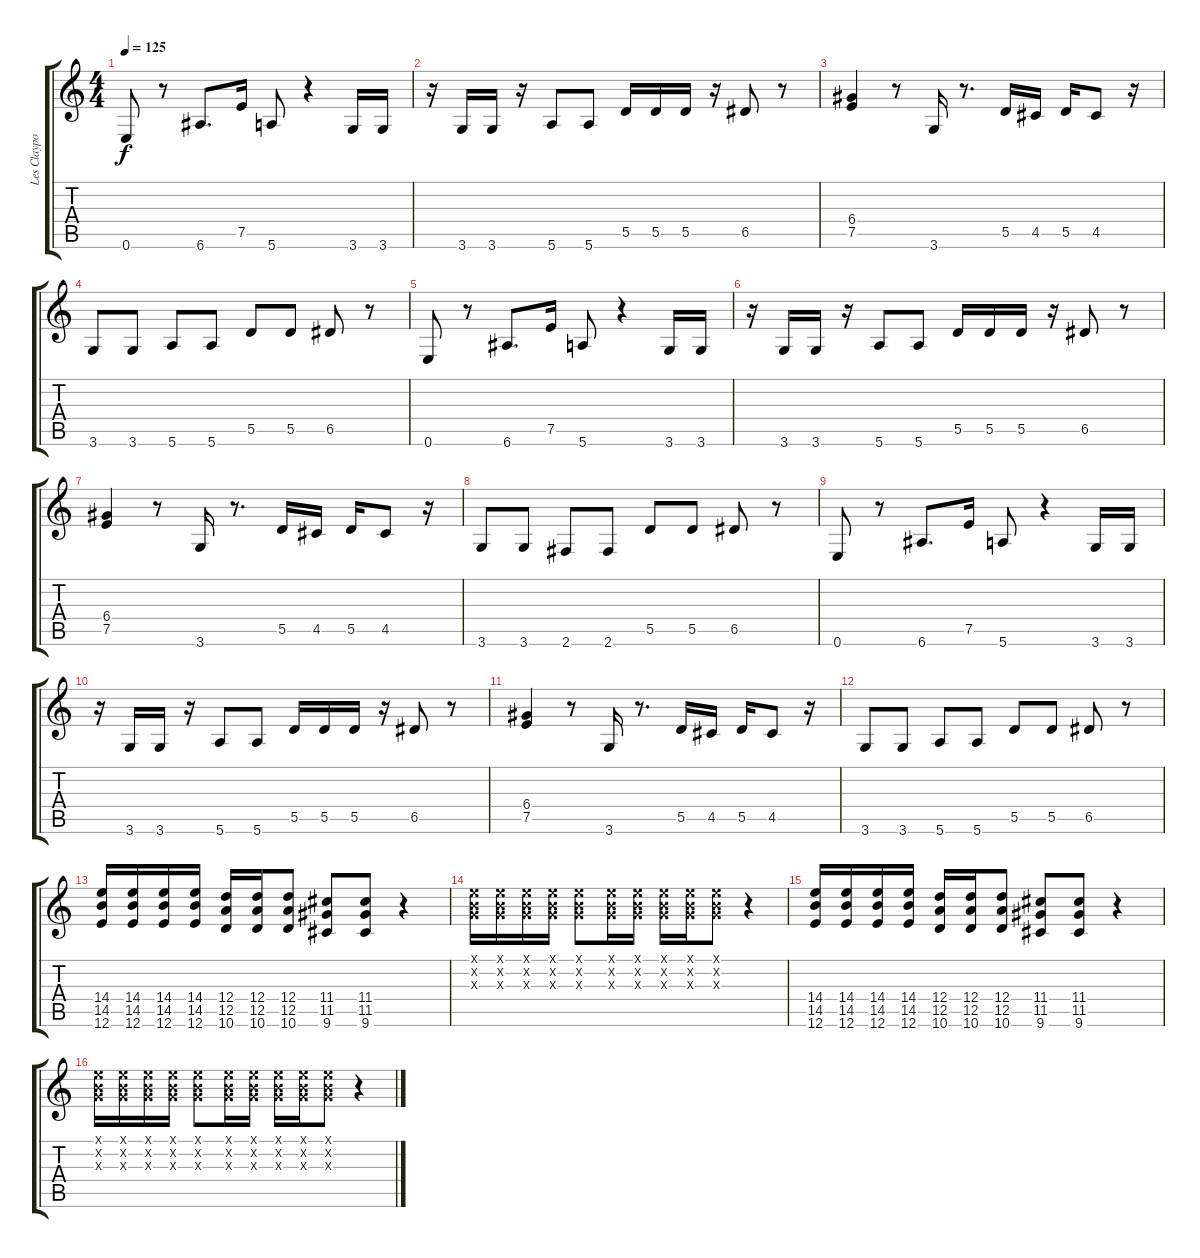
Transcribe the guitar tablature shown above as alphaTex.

\track ("Les Claypool (Guitar)" "Les Claypo") {instrument overdrivenguitar}
\staff {score tabs}
\tuning (E4 B3 G3 D3 A2 E2) {hide}
\ts (4 4)
\tempo 125
\clef g2
\ks c
0.6.8{dy f} r.8 6.6.8{d} 7.5.16 5.6.8 r.4 3.6.16 3.6.16 |
r.16 3.6.16 3.6.16 r.16 5.6.8 5.6.8 5.5.16 5.5.16 5.5.16 r.16 6.5.8 r.8 |
(6.4 7.5).4 r.8 3.6.16 r.8{d} 5.5.16 4.5.16 5.5.16 4.5.8 r.16 |
3.6.8 3.6.8 5.6.8 5.6.8 5.5.8 5.5.8 6.5.8 r.8 |
0.6.8 r.8 6.6.8{d} 7.5.16 5.6.8 r.4 3.6.16 3.6.16 |
r.16 3.6.16 3.6.16 r.16 5.6.8 5.6.8 5.5.16 5.5.16 5.5.16 r.16 6.5.8 r.8 |
(6.4 7.5).4 r.8 3.6.16 r.8{d} 5.5.16 4.5.16 5.5.16 4.5.8 r.16 |
3.6.8 3.6.8 2.6.8 2.6.8 5.5.8 5.5.8 6.5.8 r.8 |
0.6.8 r.8 6.6.8{d} 7.5.16 5.6.8 r.4 3.6.16 3.6.16 |
r.16 3.6.16 3.6.16 r.16 5.6.8 5.6.8 5.5.16 5.5.16 5.5.16 r.16 6.5.8 r.8 |
(6.4 7.5).4 r.8 3.6.16 r.8{d} 5.5.16 4.5.16 5.5.16 4.5.8 r.16 |
3.6.8 3.6.8 5.6.8 5.6.8 5.5.8 5.5.8 6.5.8 r.8 |
(14.4 14.5 12.6).16 (14.4 14.5 12.6).16 (14.4 14.5 12.6).16 (14.4 14.5 12.6).16 (12.4 12.5 10.6).16 (12.4 12.5 10.6).16 (12.4 12.5 10.6).8 (11.4 11.5 9.6).8 (11.4 11.5 9.6).8 r.4 |
(0.1{x} 0.2{x} 0.3{x}).16 (0.1{x} 0.2{x} 0.3{x}).16 (0.1{x} 0.2{x} 0.3{x}).16 (0.1{x} 0.2{x} 0.3{x}).16 (0.1{x} 0.2{x} 0.3{x}).8 (0.1{x} 0.2{x} 0.3{x}).16 (0.1{x} 0.2{x} 0.3{x}).16 (0.1{x} 0.2{x} 0.3{x}).16 (0.1{x} 0.2{x} 0.3{x}).16 (0.1{x} 0.2{x} 0.3{x}).8 r.4 |
(14.4 14.5 12.6).16 (14.4 14.5 12.6).16 (14.4 14.5 12.6).16 (14.4 14.5 12.6).16 (12.4 12.5 10.6).16 (12.4 12.5 10.6).16 (12.4 12.5 10.6).8 (11.4 11.5 9.6).8 (11.4 11.5 9.6).8 r.4 |
(0.1{x} 0.2{x} 0.3{x}).16 (0.1{x} 0.2{x} 0.3{x}).16 (0.1{x} 0.2{x} 0.3{x}).16 (0.1{x} 0.2{x} 0.3{x}).16 (0.1{x} 0.2{x} 0.3{x}).8 (0.1{x} 0.2{x} 0.3{x}).16 (0.1{x} 0.2{x} 0.3{x}).16 (0.1{x} 0.2{x} 0.3{x}).16 (0.1{x} 0.2{x} 0.3{x}).16 (0.1{x} 0.2{x} 0.3{x}).8 r.4
